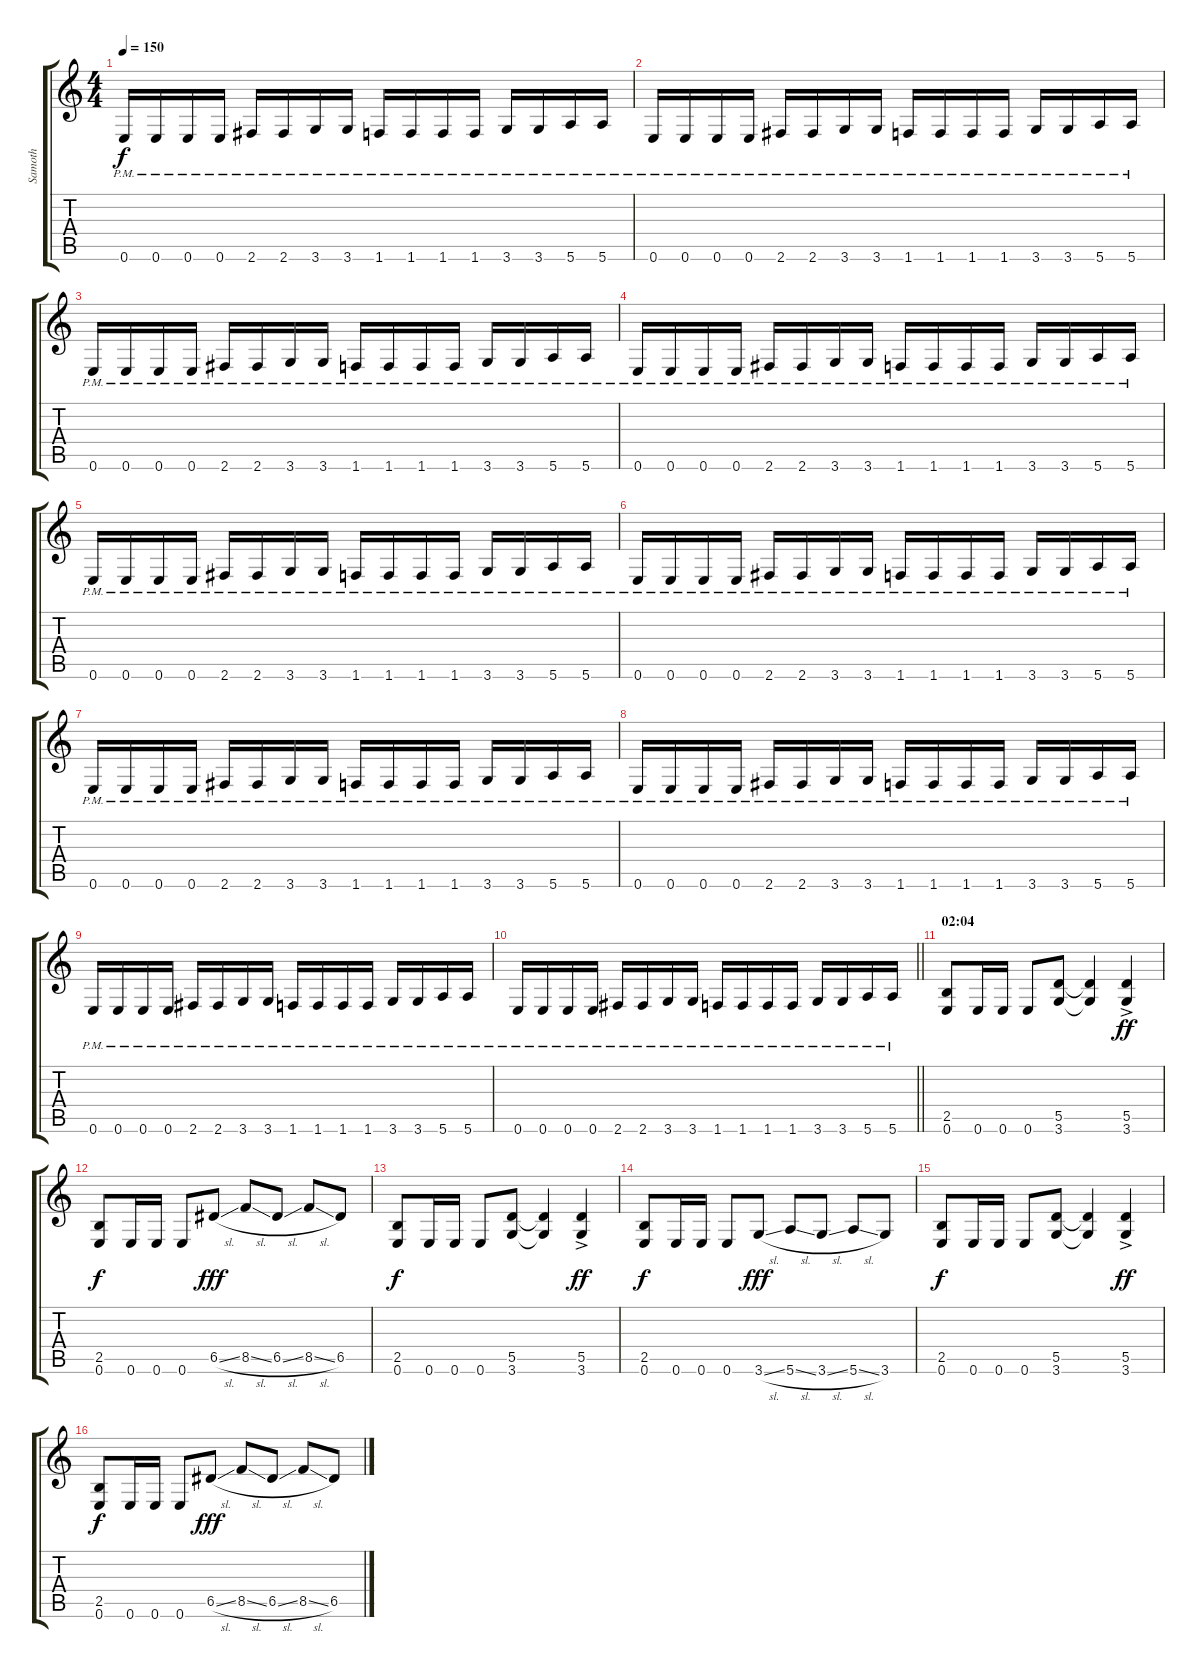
\track ("Samoth" "Samoth") {instrument overdrivenguitar}
\staff {score tabs}
\tuning (E4 B3 G3 D3 A2 E2) {hide}
\ts (4 4)
\tempo 150
\clef g2
\ks c
0.6{pm}.16{dy f} 0.6{pm}.16 0.6{pm}.16 0.6{pm}.16 2.6{pm}.16 2.6{pm}.16 3.6{pm}.16 3.6{pm}.16 1.6{pm}.16 1.6{pm}.16 1.6{pm}.16 1.6{pm}.16 3.6{pm}.16 3.6{pm}.16 5.6{pm}.16 5.6{pm}.16 |
0.6{pm}.16 0.6{pm}.16 0.6{pm}.16 0.6{pm}.16 2.6{pm}.16 2.6{pm}.16 3.6{pm}.16 3.6{pm}.16 1.6{pm}.16 1.6{pm}.16 1.6{pm}.16 1.6{pm}.16 3.6{pm}.16 3.6{pm}.16 5.6{pm}.16 5.6{pm}.16 |
0.6{pm}.16 0.6{pm}.16 0.6{pm}.16 0.6{pm}.16 2.6{pm}.16 2.6{pm}.16 3.6{pm}.16 3.6{pm}.16 1.6{pm}.16 1.6{pm}.16 1.6{pm}.16 1.6{pm}.16 3.6{pm}.16 3.6{pm}.16 5.6{pm}.16 5.6{pm}.16 |
0.6{pm}.16 0.6{pm}.16 0.6{pm}.16 0.6{pm}.16 2.6{pm}.16 2.6{pm}.16 3.6{pm}.16 3.6{pm}.16 1.6{pm}.16 1.6{pm}.16 1.6{pm}.16 1.6{pm}.16 3.6{pm}.16 3.6{pm}.16 5.6{pm}.16 5.6{pm}.16 |
0.6{pm}.16 0.6{pm}.16 0.6{pm}.16 0.6{pm}.16 2.6{pm}.16 2.6{pm}.16 3.6{pm}.16 3.6{pm}.16 1.6{pm}.16 1.6{pm}.16 1.6{pm}.16 1.6{pm}.16 3.6{pm}.16 3.6{pm}.16 5.6{pm}.16 5.6{pm}.16 |
0.6{pm}.16 0.6{pm}.16 0.6{pm}.16 0.6{pm}.16 2.6{pm}.16 2.6{pm}.16 3.6{pm}.16 3.6{pm}.16 1.6{pm}.16 1.6{pm}.16 1.6{pm}.16 1.6{pm}.16 3.6{pm}.16 3.6{pm}.16 5.6{pm}.16 5.6{pm}.16 |
0.6{pm}.16 0.6{pm}.16 0.6{pm}.16 0.6{pm}.16 2.6{pm}.16 2.6{pm}.16 3.6{pm}.16 3.6{pm}.16 1.6{pm}.16 1.6{pm}.16 1.6{pm}.16 1.6{pm}.16 3.6{pm}.16 3.6{pm}.16 5.6{pm}.16 5.6{pm}.16 |
0.6{pm}.16 0.6{pm}.16 0.6{pm}.16 0.6{pm}.16 2.6{pm}.16 2.6{pm}.16 3.6{pm}.16 3.6{pm}.16 1.6{pm}.16 1.6{pm}.16 1.6{pm}.16 1.6{pm}.16 3.6{pm}.16 3.6{pm}.16 5.6{pm}.16 5.6{pm}.16 |
0.6{pm}.16 0.6{pm}.16 0.6{pm}.16 0.6{pm}.16 2.6{pm}.16 2.6{pm}.16 3.6{pm}.16 3.6{pm}.16 1.6{pm}.16 1.6{pm}.16 1.6{pm}.16 1.6{pm}.16 3.6{pm}.16 3.6{pm}.16 5.6{pm}.16 5.6{pm}.16 |
\barLineRight lightlight
0.6{pm}.16 0.6{pm}.16 0.6{pm}.16 0.6{pm}.16 2.6{pm}.16 2.6{pm}.16 3.6{pm}.16 3.6{pm}.16 1.6{pm}.16 1.6{pm}.16 1.6{pm}.16 1.6{pm}.16 3.6{pm}.16 3.6{pm}.16 5.6{pm}.16 5.6{pm}.16 |
\section ("" "02:04")
(2.5 0.6).8{volume 16 instrument overdrivenguitar} 0.6.16 0.6.16 0.6.8 (5.5 3.6).8 (5.5{t} 3.6{t}).4 (5.5{ac} 3.6).4{dy ff} |
(2.5 0.6).8{dy f} 0.6.16 0.6.16 0.6.8 6.5{sl}.8{dy fff} 8.5{sl}.8 6.5{sl}.8 8.5{sl}.8 6.5.8 |
(2.5 0.6).8{dy f} 0.6.16 0.6.16 0.6.8 (5.5 3.6).8 (5.5{t} 3.6{t}).4 (5.5{ac} 3.6).4{dy ff} |
(2.5 0.6).8{dy f} 0.6.16 0.6.16 0.6.8 3.6{sl}.8{dy fff} 5.6{sl}.8 3.6{sl}.8 5.6{sl}.8 3.6.8 |
(2.5 0.6).8{dy f} 0.6.16 0.6.16 0.6.8 (5.5 3.6).8 (5.5{t} 3.6{t}).4 (5.5{ac} 3.6).4{dy ff} |
(2.5 0.6).8{dy f} 0.6.16 0.6.16 0.6.8 6.5{sl}.8{dy fff} 8.5{sl}.8 6.5{sl}.8 8.5{sl}.8 6.5.8
